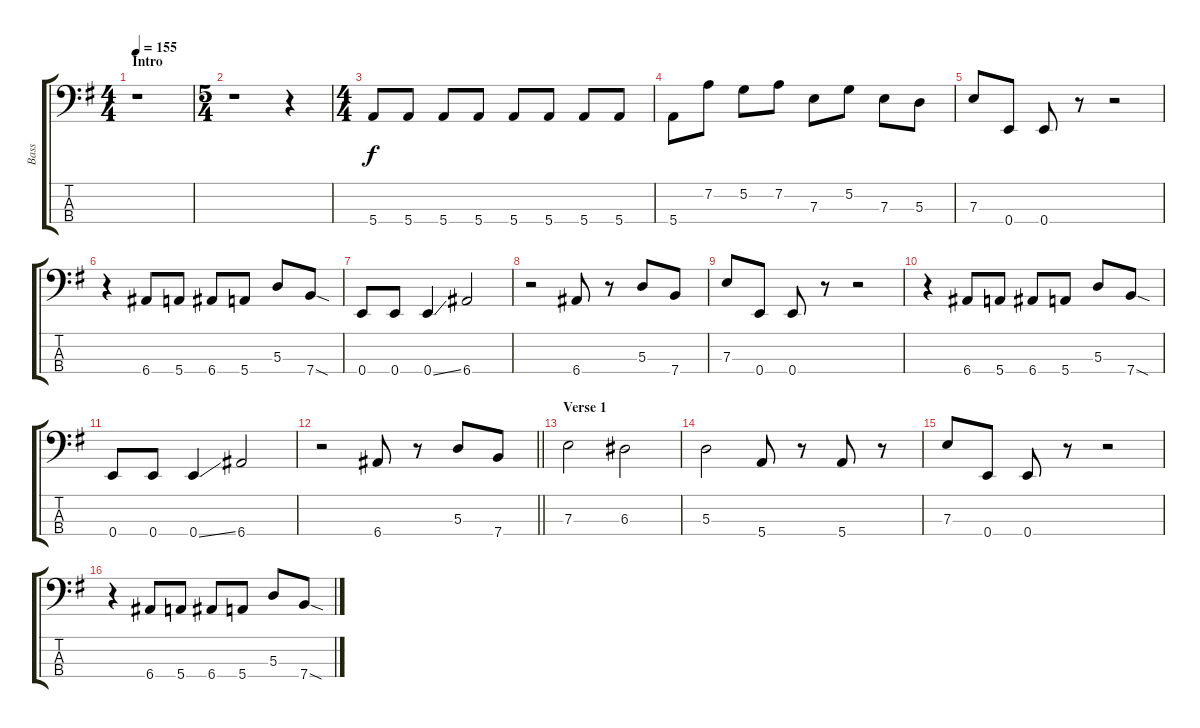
\track ("Bass" "Bass") {instrument electricbasspick}
\staff {score tabs}
\tuning (G2 D2 A1 E1) {hide}
\ts (4 4)
\section ("" "Intro")
\tempo 155
\clef f4
\ks eminor
r.1{dy f instrument electricbasspick} |
\ts (5 4)
r.1 r.4 |
\ts (4 4)
5.4.8 5.4.8 5.4.8 5.4.8 5.4.8 5.4.8 5.4.8 5.4.8 |
5.4.8 7.2.8 5.2.8 7.2.8 7.3.8 5.2.8 7.3.8 5.3.8 |
7.3.8 0.4.8 0.4.8 r.8 r.2 |
r.4 6.4.8 5.4.8 6.4.8 5.4.8 5.3.8 7.4{sod}.8 |
0.4.8 0.4.8 0.4{ss}.4 6.4.2 |
r.2 6.4.8 r.8 5.3.8 7.4.8 |
7.3.8 0.4.8 0.4.8 r.8 r.2 |
r.4 6.4.8 5.4.8 6.4.8 5.4.8 5.3.8 7.4{sod}.8 |
0.4.8 0.4.8 0.4{ss}.4 6.4.2 |
\barLineRight lightlight
r.2 6.4.8 r.8 5.3.8 7.4.8 |
\section ("" "Verse 1")
7.3.2 6.3.2 |
5.3.2 5.4.8 r.8 5.4.8 r.8 |
7.3.8 0.4.8 0.4.8 r.8 r.2 |
r.4 6.4.8 5.4.8 6.4.8 5.4.8 5.3.8 7.4{sod}.8
